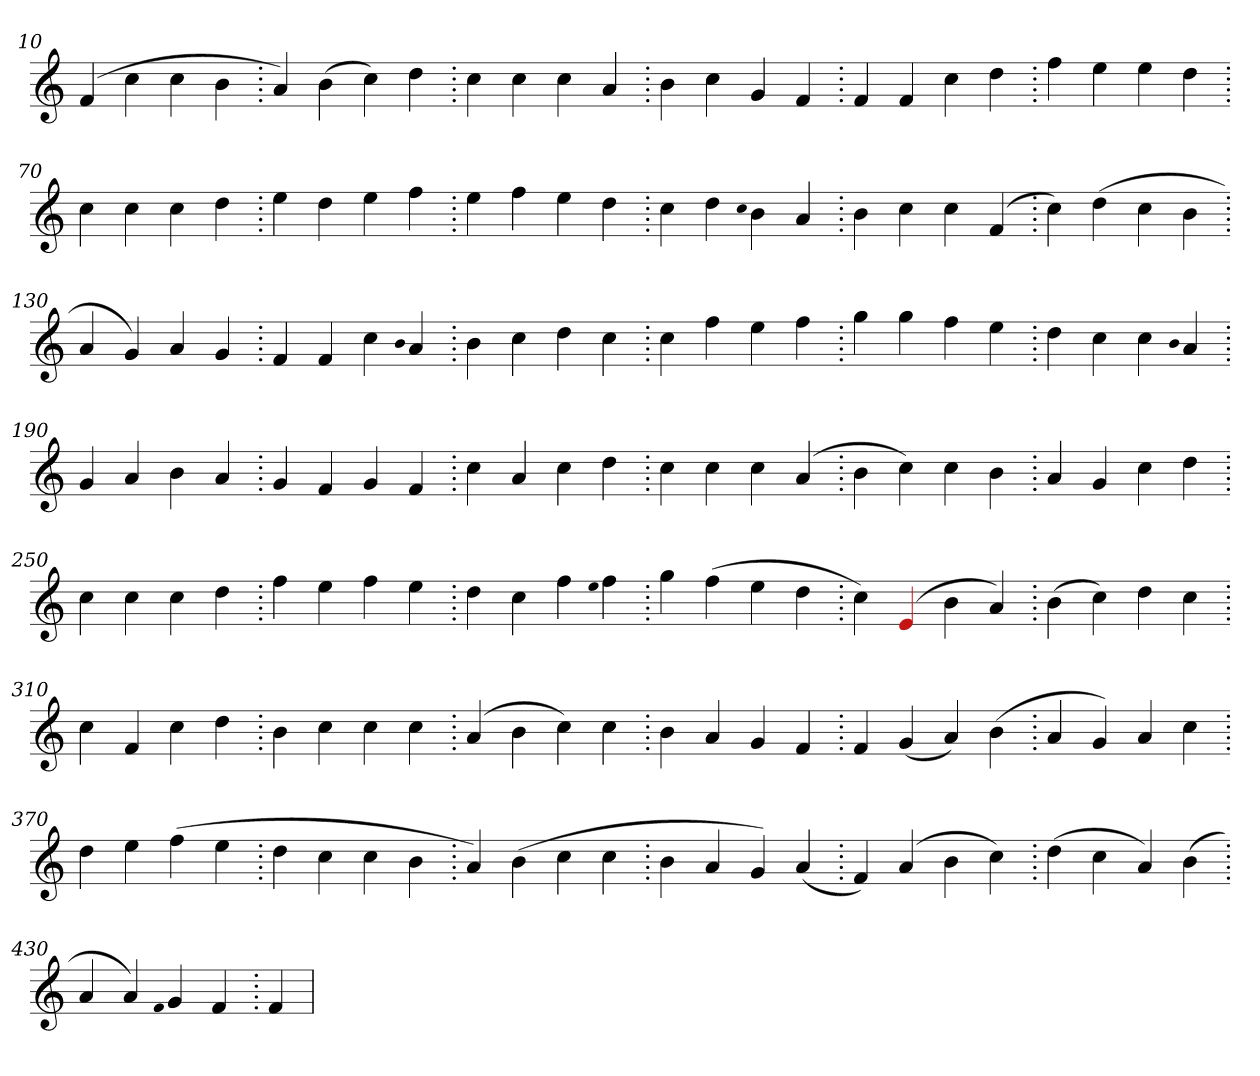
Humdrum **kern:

**kern
*part1
*staff1
*clefG2
=10.
(>4f
4cc
4cc
4b
=20.
4a)
(>4b
4cc)
4dd
=30.
4cc
4cc
4cc
4a
=40.
4b
4cc
4g
4f
=50.
4f
4f
4cc
4dd
=60.
4ff
4ee
4ee
4dd
=70.
4cc
4cc
4cc
4dd
=80.
4ee
4dd
4ee
4ff
=90.
4ee
4ff
4ee
4dd
=100.
4cc
4dd
qqcc
4b
4a
=110.
4b
4cc
4cc
(>4f
=120.
4cc)
(>4dd
4cc
4b
=130.
4a
4g)
4a
4g
=140.
4f
4f
4cc
qqb
4a
=150.
4b
4cc
4dd
4cc
=160.
4cc
4ff
4ee
4ff
=170.
4gg
4gg
4ff
4ee
=180.
4dd
4cc
4cc
qqb
4a
=190.
4g
4a
4b
4a
=200.
4g
4f
4g
4f
=210.
4cc
4a
4cc
4dd
=220.
4cc
4cc
4cc
(>4a
=230.
4b
4cc)
4cc
4b
=240.
4a
4g
4cc
4dd
=250.
4cc
4cc
4cc
4dd
=260.
4ff
4ee
4ff
4ee
=270.
4dd
4cc
4ff
qqee
4ff
=280.
4gg
(>4ff
4ee
4dd
=290.
4cc)
(>4Re
4b
4a)
=300.
(>4b
4cc)
4dd
4cc
=310.
4cc
4f
4cc
4dd
=320.
4b
4cc
4cc
4cc
=330.
(>4a
4b
4cc)
4cc
=340.
4b
4a
4g
4f
=350.
4f
(>4g
4a)
(>4b
=360.
4a
4g)
4a
4cc
=370.
4dd
4ee
(>4ff
4ee
=380.
4dd
4cc
4cc
4b
=390.
4a)
(>4b
4cc
4cc
=400.
4b
4a
4g)
(>4a
=410.
4f)
(>4a
4b
4cc)
=420.
(>4dd
4cc
4a)
(>4b
=430.
4a
4a)
qqf
4g
4f
=440.
4f
=
*-
